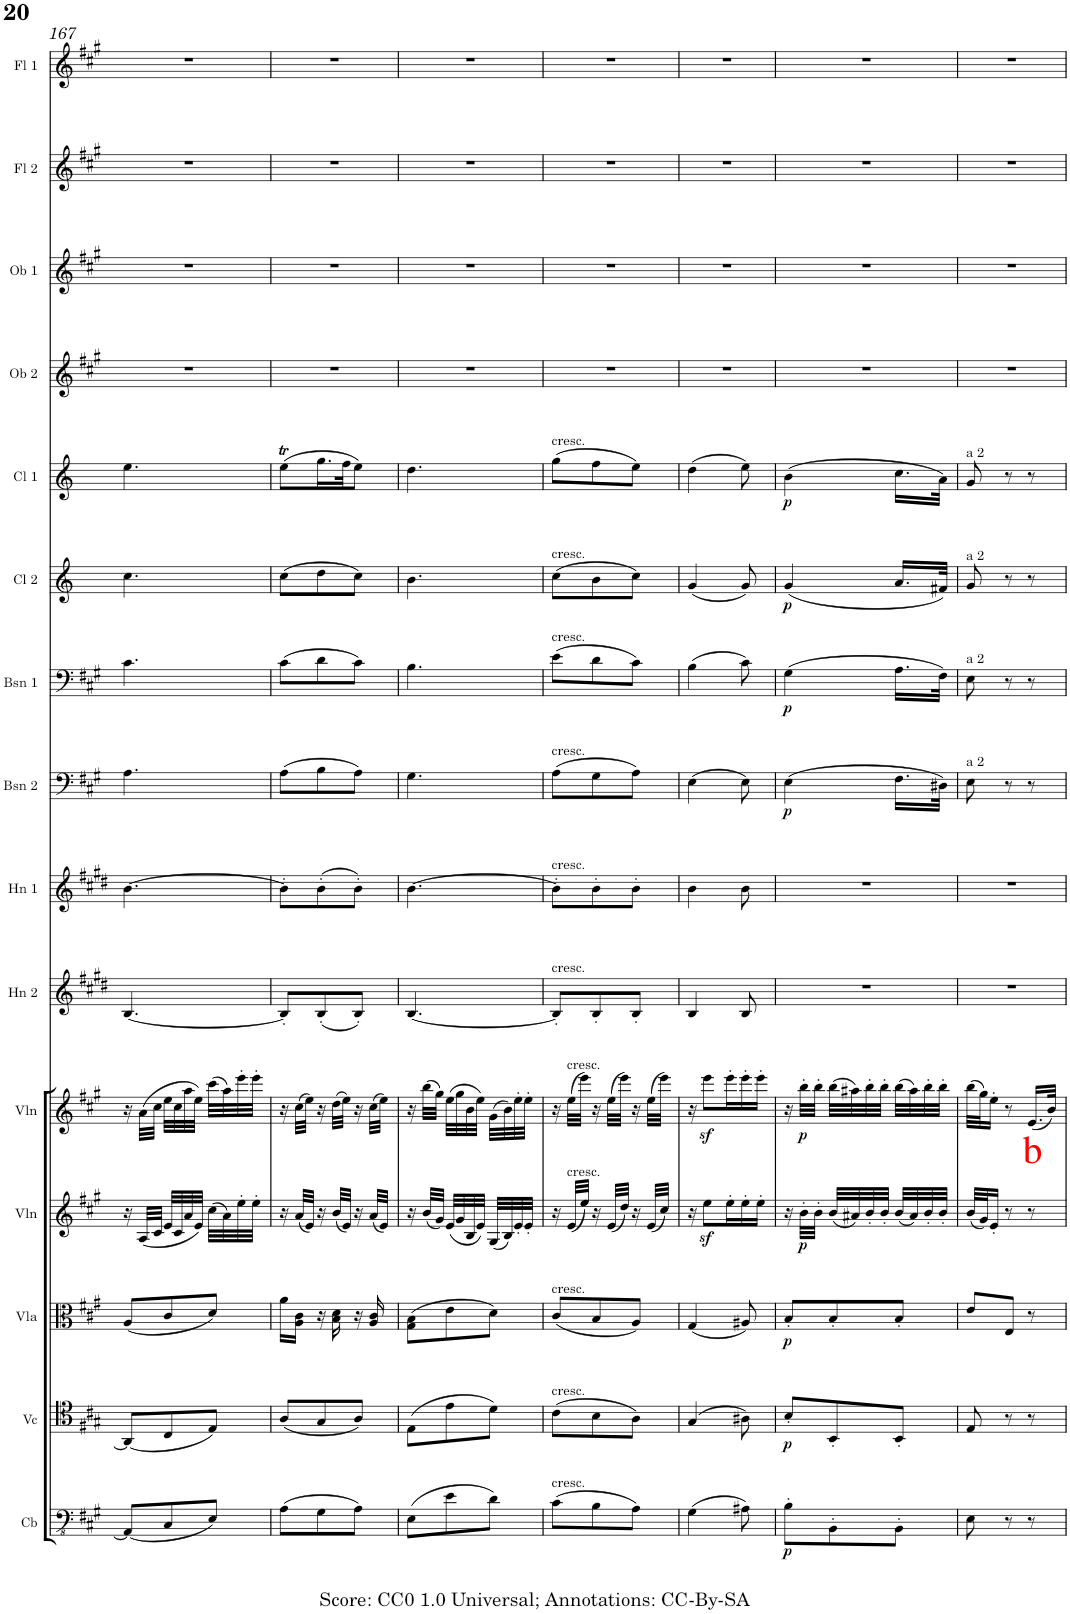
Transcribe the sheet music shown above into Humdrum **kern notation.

**kern	**dynam	**kern	**dynam	**kern	**dynam	**kern	**dynam	**kern	**text	**dynam	**kern	**kern	**kern	**dynam	**kern	**dynam	**kern	**dynam	**kern	**dynam	**kern	**kern	**kern	**kern
*part15	*part15	*part14	*part14	*part13	*part13	*part12	*part12	*part11	*part11	*part11	*part10	*part9	*part8	*part8	*part7	*part7	*part6	*part6	*part5	*part5	*part4	*part3	*part2	*part1
*staff15	*staff15	*staff14	*staff14	*staff13	*staff13	*staff12	*staff12	*staff11	*staff11	*staff11	*staff10	*staff9	*staff8	*staff8	*staff7	*staff7	*staff6	*staff6	*staff5	*staff5	*staff4	*staff3	*staff2	*staff1
*I"Contrabass	*	*I"Violoncello	*	*I"Viola	*	*I"Violin	*	*I"Violin	*	*	*I"F Horn 2 (orig. E and A)	*I"F Horn 1 (orig. E and A)	*I"Bassoon 2	*	*I"Bassoon 1	*	*I"A Clarinet 2	*	*I"A Clarinet 1	*	*I"Oboe 2	*I"Oboe 1	*I"Flute 2	*I"Flute 1
*I'Cb	*	*I'Vc	*	*I'Vla	*	*I'Vln	*	*I'Vln	*	*	*I'Hn 2	*I'Hn 1	*I'Bsn 2	*	*I'Bsn 1	*	*I'Cl 2	*	*I'Cl 1	*	*I'Ob 2	*I'Ob 1	*I'Fl 2	*I'Fl 1
!!LO:PB:g=z
*clefFv4	*	*clefC4	*	*clefC3	*	*clefG2	*	*clefG2	*	*	*clefG2	*clefG2	*clefF4	*	*clefF4	*	*clefG2	*	*clefG2	*	*clefG2	*clefG2	*clefG2	*clefG2
*	*	*	*	*	*	*	*	*	*	*	*Trd4c7	*Trd4c7	*	*	*	*	*Trd2c3	*	*Trd2c3	*	*	*	*	*
*k[f#c#g#]	*	*k[f#c#g#]	*	*k[f#c#g#]	*	*k[f#c#g#]	*	*k[f#c#g#]	*	*	*k[f#c#g#d#]	*k[f#c#g#d#]	*k[f#c#g#]	*	*k[f#c#g#]	*	*k[]	*	*k[]	*	*k[f#c#g#]	*k[f#c#g#]	*k[f#c#g#]	*k[f#c#g#]
*M3/8	*	*M3/8	*	*M3/8	*	*M3/8	*	*M3/8	*	*	*M3/8	*M3/8	*M3/8	*	*M3/8	*	*M3/8	*	*M3/8	*	*M3/8	*M3/8	*M3/8	*M3/8
=167	=167	=167	=167	=167	=167	=167	=167	=167	=167	=167	=167	=167	=167	=167	=167	=167	=167	=167	=167	=167	=167	=167	=167	=167
(8AAA/L]	.	(8AA/L]	.	(8A/L	.	16r	.	16r	.	.	[4.B/	[4.b\	4.A\	.	4.c#\	.	4.cc\	.	4.ee\	.	4.r	4.r	4.r	4.r
.	.	.	.	.	.	(32A/LLL	.	(32a\LLL	.	.	.	.	.	.	.	.	.	.	.	.	.	.	.	.
.	.	.	.	.	.	32c#/JJJ	.	32cc#\JJJ	.	.	.	.	.	.	.	.	.	.	.	.	.	.	.	.
8CC#/	.	8C#/	.	8c#/	.	32e/LLL	.	32ee\LLL	.	.	.	.	.	.	.	.	.	.	.	.	.	.	.	.
.	.	.	.	.	.	32c#/	.	32cc#\	.	.	.	.	.	.	.	.	.	.	.	.	.	.	.	.
.	.	.	.	.	.	32a/	.	32aa\	.	.	.	.	.	.	.	.	.	.	.	.	.	.	.	.
.	.	.	.	.	.	32e/JJJ)	.	32ee\JJJ)	.	.	.	.	.	.	.	.	.	.	.	.	.	.	.	.
8EE/J)	.	8E/J)	.	8d/J)	.	(32cc#\LLL	.	(32ccc#\LLL	.	.	.	.	.	.	.	.	.	.	.	.	.	.	.	.
.	.	.	.	.	.	32a\)	.	32aa\)	.	.	.	.	.	.	.	.	.	.	.	.	.	.	.	.
.	.	.	.	.	.	32ee'\	.	32eee'\	.	.	.	.	.	.	.	.	.	.	.	.	.	.	.	.
.	.	.	.	.	.	32ee'\JJJ	.	32eee'\JJJ	.	.	.	.	.	.	.	.	.	.	.	.	.	.	.	.
=168	=168	=168	=168	=168	=168	=168	=168	=168	=168	=168	=168	=168	=168	=168	=168	=168	=168	=168	=168	=168	=168	=168	=168	=168
(8AA\L	.	(8A/L	.	16a\LL	.	16r	.	16r	.	.	8B'/L]	8b'\L]	(8A\L	.	(8c#\L	.	(8cc\L	.	(8eet\L	.	4.r	4.r	4.r	4.r
.	.	.	.	16A\ 16c#\JJ	.	(32a/LLL	.	(32cc#\LLL	.	.	.	.	.	.	.	.	.	.	.	.	.	.	.	.
.	.	.	.	.	.	32e/JJJ)	.	32ee\JJJ)	.	.	.	.	.	.	.	.	.	.	.	.	.	.	.	.
8GG#\	.	8G#/	.	16r	.	16r	.	16r	.	.	(8B'/	(8b'\	8B\	.	8d\	.	8dd\	.	16.gg\L	.	.	.	.	.
.	.	.	.	16B\ 16d\	.	(32b/LLL	.	(32dd\LLL	.	.	.	.	.	.	.	.	.	.	.	.	.	.	.	.
.	.	.	.	.	.	32e/JJJ)	.	32ee\JJJ)	.	.	.	.	.	.	.	.	.	.	32ff\JK	.	.	.	.	.
8AA\J)	.	8A/J)	.	16r	.	16r	.	16r	.	.	8B'/J)	8b'\J)	8A\J)	.	8c#\J)	.	8cc\J)	.	8ee\J)	.	.	.	.	.
.	.	.	.	16A/ 16c#/	.	(32a/LLL	.	(32cc#\LLL	.	.	.	.	.	.	.	.	.	.	.	.	.	.	.	.
.	.	.	.	.	.	32e/JJJ)	.	32ee\JJJ)	.	.	.	.	.	.	.	.	.	.	.	.	.	.	.	.
=169	=169	=169	=169	=169	=169	=169	=169	=169	=169	=169	=169	=169	=169	=169	=169	=169	=169	=169	=169	=169	=169	=169	=169	=169
(8EE\L	.	(8E\L	.	(8G#\ 8B\L	.	16r	.	16r	.	.	[4.B/	[4.b\	4.G#\	.	4.B\	.	4.b\	.	4.dd\	.	4.r	4.r	4.r	4.r
.	.	.	.	.	.	(32b/LLL	.	(32bb\LLL	.	.	.	.	.	.	.	.	.	.	.	.	.	.	.	.
.	.	.	.	.	.	32g#/JJJ)	.	32gg#\JJJ)	.	.	.	.	.	.	.	.	.	.	.	.	.	.	.	.
8E\	.	8e\	.	8e\	.	(32e/LLL	.	(32ee\LLL	.	.	.	.	.	.	.	.	.	.	.	.	.	.	.	.
.	.	.	.	.	.	32g#/	.	32gg#\	.	.	.	.	.	.	.	.	.	.	.	.	.	.	.	.
.	.	.	.	.	.	32B/	.	32b\	.	.	.	.	.	.	.	.	.	.	.	.	.	.	.	.
.	.	.	.	.	.	32e/JJJ)	.	32ee\JJJ)	.	.	.	.	.	.	.	.	.	.	.	.	.	.	.	.
8D\J)	.	8d\J)	.	8d\J)	.	(32G#/LLL	.	(32g#\LLL	.	.	.	.	.	.	.	.	.	.	.	.	.	.	.	.
.	.	.	.	.	.	32B/)	.	32b\)	.	.	.	.	.	.	.	.	.	.	.	.	.	.	.	.
.	.	.	.	.	.	32e'/	.	32ee'\	.	.	.	.	.	.	.	.	.	.	.	.	.	.	.	.
.	.	.	.	.	.	32e'/JJJ	.	32ee'\JJJ	.	.	.	.	.	.	.	.	.	.	.	.	.	.	.	.
=170	=170	=170	=170	=170	=170	=170	=170	=170	=170	=170	=170	=170	=170	=170	=170	=170	=170	=170	=170	=170	=170	=170	=170	=170
!	!	!	!	!	!	!	!	!	!	!	!	!	!	!	!	!	!	!	!LO:TX:a:t=cresc.	!	!	!	!	!
!	!	!	!	!	!	!	!	!	!	!	!	!	!	!	!	!	!LO:TX:a:t=cresc.	!	!	!	!	!	!	!
!	!	!	!	!	!	!	!	!	!	!	!	!	!	!	!LO:TX:a:t=cresc.	!	!	!	!	!	!	!	!	!
!	!	!	!	!	!	!	!	!	!	!	!	!	!LO:TX:a:t=cresc.	!	!	!	!	!	!	!	!	!	!	!
!	!	!	!	!	!	!	!	!	!	!	!	!LO:TX:a:t=cresc.	!	!	!	!	!	!	!	!	!	!	!	!
!	!	!	!	!	!	!	!	!	!	!	!LO:TX:a:t=cresc.	!	!	!	!	!	!	!	!	!	!	!	!	!
!	!	!	!	!LO:TX:a:t=cresc.	!	!	!	!	!	!	!	!	!	!	!	!	!	!	!	!	!	!	!	!
!	!	!LO:TX:a:t=cresc.	!	!	!	!	!	!	!	!	!	!	!	!	!	!	!	!	!	!	!	!	!	!
!LO:TX:a:t=cresc.	!	!	!	!	!	!	!	!	!	!	!	!	!	!	!	!	!	!	!	!	!	!	!	!
(8C#\L	.	(8c#\L	.	(8c#/L	.	16r	.	16r	.	.	8B'/L]	8b'\L]	(8A\L	.	(8e\L	.	(8cc\L	.	(8gg\L	.	4.r	4.r	4.r	4.r
!	!	!	!	!	!	!	!	!LO:TX:a:t=cresc.	!	!	!	!	!	!	!	!	!	!	!	!	!	!	!	!
!	!	!	!	!	!	!LO:TX:a:t=cresc.	!	!	!	!	!	!	!	!	!	!	!	!	!	!	!	!	!	!
.	.	.	.	.	.	(32e/LLL	.	(32ee\LLL	.	.	.	.	.	.	.	.	.	.	.	.	.	.	.	.
.	.	.	.	.	.	32ee/JJJ)	.	32eee\JJJ)	.	.	.	.	.	.	.	.	.	.	.	.	.	.	.	.
8BB\	.	8B\	.	8B/	.	16r	.	16r	.	.	8B'/	8b'\	8G#\	.	8d\	.	8b\	.	8ff\	.	.	.	.	.
.	.	.	.	.	.	(32e/LLL	.	(32ee\LLL	.	.	.	.	.	.	.	.	.	.	.	.	.	.	.	.
.	.	.	.	.	.	32dd/JJJ)	.	32eee\JJJ)	.	.	.	.	.	.	.	.	.	.	.	.	.	.	.	.
8AA\J)	.	8A\J)	.	8A/J)	.	16r	.	16r	.	.	8B'/J	8b'\J	8A\J)	.	8c#\J)	.	8cc\J)	.	8ee\J)	.	.	.	.	.
.	.	.	.	.	.	(32e/LLL	.	(32ee\LLL	.	.	.	.	.	.	.	.	.	.	.	.	.	.	.	.
.	.	.	.	.	.	32cc#/JJJ)	.	32eee\JJJ)	.	.	.	.	.	.	.	.	.	.	.	.	.	.	.	.
=171	=171	=171	=171	=171	=171	=171	=171	=171	=171	=171	=171	=171	=171	=171	=171	=171	=171	=171	=171	=171	=171	=171	=171	=171
(4GG#\	.	(4G#/	.	(4G#/	.	16r	.	16r	.	.	4B/	4b\	(4E\	.	(4B\	.	(4g/	.	(4dd\	.	4.r	4.r	4.r	4.r
.	.	.	.	.	.	8eez<\L	.	8eeez<\L	.	.	.	.	.	.	.	.	.	.	.	.	.	.	.	.
.	.	.	.	.	.	16ee'\L	.	16eee'\L	.	.	.	.	.	.	.	.	.	.	.	.	.	.	.	.
8AA#X\)	.	8A#X\)	.	8A#X/)	.	16ee'\	.	16eee'\	.	.	8B/	8b\	8E\)	.	8c#\)	.	8g/)	.	8ee\)	.	.	.	.	.
.	.	.	.	.	.	16ee'\JJ	.	16eee'\JJ	.	.	.	.	.	.	.	.	.	.	.	.	.	.	.	.
=172	=172	=172	=172	=172	=172	=172	=172	=172	=172	=172	=172	=172	=172	=172	=172	=172	=172	=172	=172	=172	=172	=172	=172	=172
!	!LO:DY:b	!	!LO:DY:b	!	!LO:DY:b	!	!	!	!	!	!	!	!	!LO:DY:b	!	!LO:DY:b	!	!LO:DY:b	!	!LO:DY:b	!	!	!	!
8BB'\L	p	8B'/L	p	8B'/L	p	16r	.	16r	.	.	4.r	4.r	(4E\	p	(4G#\	p	(4g/	p	(4b\	p	4.r	4.r	4.r	4.r
!	!	!	!	!	!	!	!LO:DY:b	!	!	!LO:DY:b	!	!	!	!	!	!	!	!	!	!	!	!	!	!
.	.	.	.	.	.	32b'\LLL	p	32bb'\LLL	.	p	.	.	.	.	.	.	.	.	.	.	.	.	.	.
.	.	.	.	.	.	32b'\JJJ	.	32bb'\JJJ	.	.	.	.	.	.	.	.	.	.	.	.	.	.	.	.
8BBB'\	.	8BB'/	.	8B'/	.	(32b/LLL	.	(32bb\LLL	.	.	.	.	.	.	.	.	.	.	.	.	.	.	.	.
.	.	.	.	.	.	32a#X/)	.	32aa#X\)	.	.	.	.	.	.	.	.	.	.	.	.	.	.	.	.
.	.	.	.	.	.	32b'/	.	32bb'\	.	.	.	.	.	.	.	.	.	.	.	.	.	.	.	.
.	.	.	.	.	.	32b'/JJJ	.	32bb'\JJJ	.	.	.	.	.	.	.	.	.	.	.	.	.	.	.	.
8BBB'\J	.	8BB'/J	.	8B'/J	.	(32b/LLL	.	(32bb\LLL	.	.	.	.	16.F#\LL	.	16.A\LL	.	16.a/LL	.	16.cc\LL	.	.	.	.	.
.	.	.	.	.	.	32a#/)	.	32aa#\)	.	.	.	.	.	.	.	.	.	.	.	.	.	.	.	.
.	.	.	.	.	.	32b'/	.	32bb'\	.	.	.	.	.	.	.	.	.	.	.	.	.	.	.	.
.	.	.	.	.	.	32b'/JJJ	.	32bb'\JJJ	.	.	.	.	32D#X\JJk)	.	32F#\JJk)	.	32f#X/JJk)	.	32a\JJk)	.	.	.	.	.
=173	=173	=173	=173	=173	=173	=173	=173	=173	=173	=173	=173	=173	=173	=173	=173	=173	=173	=173	=173	=173	=173	=173	=173	=173
!	!	!	!	!	!	!	!	!	!	!	!	!	!	!	!	!	!	!	!LO:TX:a:t=a 2	!	!	!	!	!
!	!	!	!	!	!	!	!	!	!	!	!	!	!	!	!	!	!LO:TX:a:t=a 2	!	!	!	!	!	!	!
!	!	!	!	!	!	!	!	!	!	!	!	!	!	!	!LO:TX:a:t=a 2	!	!	!	!	!	!	!	!	!
!	!	!	!	!	!	!	!	!	!	!	!	!	!LO:TX:a:t=a 2	!	!	!	!	!	!	!	!	!	!	!
8EE\	.	8E/	.	8e/L	.	(32b/LLL	.	(32bb\LLL	.	.	4.r	4.r	8E\	.	8E\	.	8g/	.	8g/	.	4.r	4.r	4.r	4.r
.	.	.	.	.	.	32g#/J)	.	32gg#\J)	.	.	.	.	.	.	.	.	.	.	.	.	.	.	.	.
.	.	.	.	.	.	16e'/JJ	.	16ee'\JJ	.	.	.	.	.	.	.	.	.	.	.	.	.	.	.	.
8r	.	8r	.	8E/J	.	8r	.	8r	.	.	.	.	8r	.	8r	.	8r	.	8r	.	.	.	.	.
!	!	!	!	!	!	!	!	!	!LO:LY:b:color=#FF0000	!	!	!	!	!	!	!	!	!	!	!	!	!	!	!
8r	.	8r	.	8r	.	8r	.	(16.e/LL	b	.	.	.	8r	.	8r	.	8r	.	8r	.	.	.	.	.
.	.	.	.	.	.	.	.	32b/JJk)	.	.	.	.	.	.	.	.	.	.	.	.	.	.	.	.
=	=	=	=	=	=	=	=	=	=	=	=	=	=	=	=	=	=	=	=	=	=	=	=	=
*-	*-	*-	*-	*-	*-	*-	*-	*-	*-	*-	*-	*-	*-	*-	*-	*-	*-	*-	*-	*-	*-	*-	*-	*-
